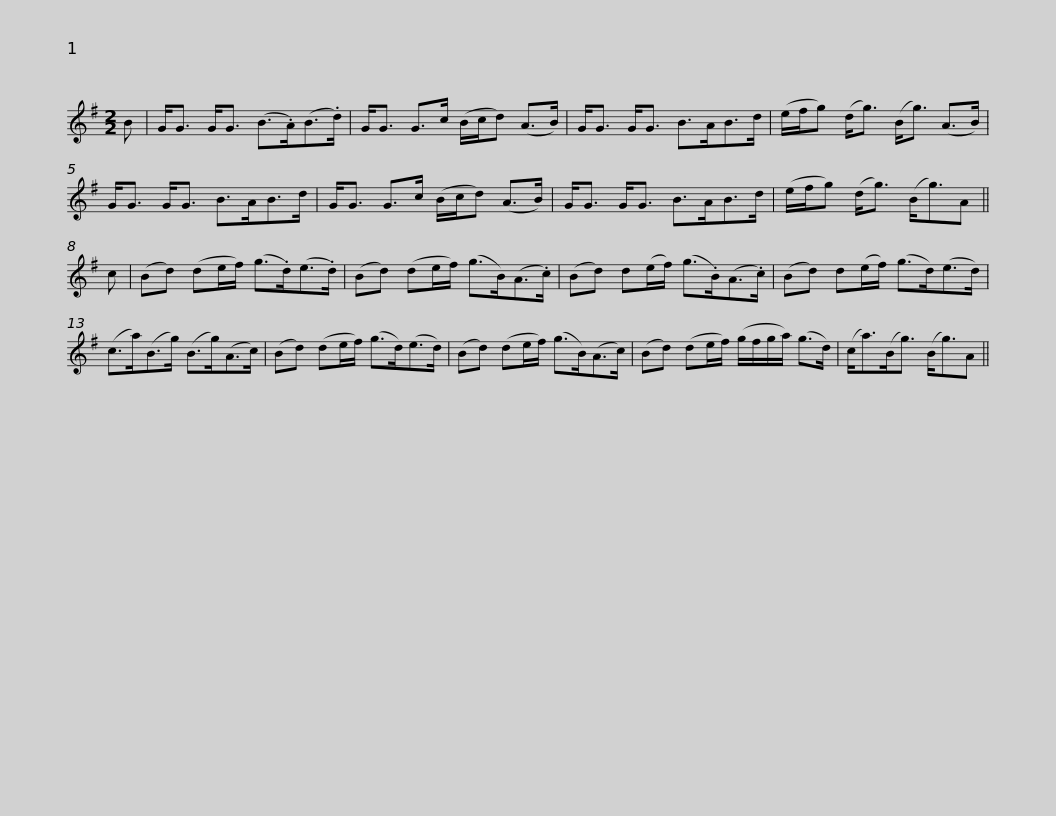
X:1
L:1/8
M:2/2
I:linebreak $
K:G
V:1 treble
V:1
 B | G<G G<G (B>.A)(B>.d) | G<G G>c (B/c/d) (A>B) | G<G G<G B>AB>d | (e/f/g) (d<g) (B<g) (A>B) |$ %5
 G<G G<G B>AB>d | G<G G>c (B/c/d) (A>B) | G<G G<G B>AB>d | (e/f/g) (d<g) (B<g)A || c |$ %10
 (Bd) (de/f/) (g>.d)(e>.d) | (Bd) (de/f/) (g>B)(A>.c) | (Bd) d(e/f/) (g>.B)(A>.c) | (Bd) d(e/f/) (g>d)(e>d) |$ (c>a)(B>g) (B>g)(A>c) | %15
 (Bd) (de/f/) (g>d)(e>d) | (Bd) (de/f/) (g>B)(A>c) | (Bd) (de/f/) (g/f/g/a/) (g>d) |$ (c<a)(B<g) (B<g)A || %19
